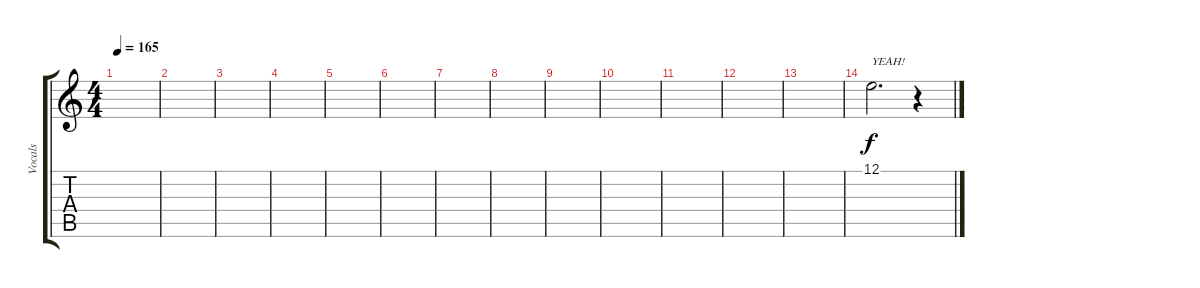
\track ("Vocals" "Vocals") {instrument choiraahs}
\staff {score tabs}
\tuning (E4 B3 G3 D3 A2 E2) {hide}
\ts (4 4)
\tempo 165
\clef g2
\ks c
|
|
|
|
|
|
|
|
|
|
|
|
|
12.1.2{d txt "YEAH!"} r.4
